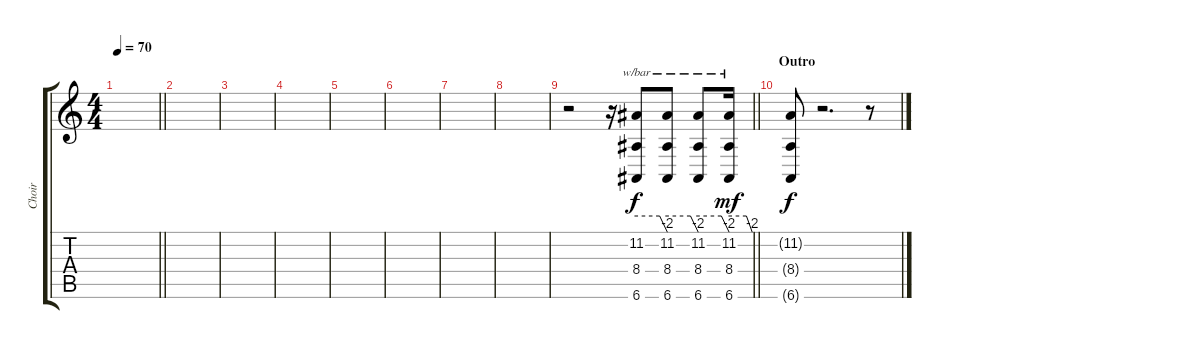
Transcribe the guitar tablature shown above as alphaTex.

\track ("Choir" "Choir") {instrument applause}
\staff {score tabs}
\tuning (E4 B3 G3 D3 A2 E2) {hide}
\ts (4 4)
\tempo 70
\clef g2
\barLineRight lightlight
\ks c
|
\section ("" "")
|
|
|
|
|
|
|
\barLineRight lightlight
r.2 r.16 (11.2 8.4 6.6).8{tbe (custom default 0 0 45 0 60 -8)} (11.2 8.4 6.6).8{tbe (custom default 0 0 45 0 60 -8)} (11.2 8.4 6.6).8{tbe (custom default 0 0 45 0 60 -8)} (11.2 8.4 6.6).16{tbe (custom default 0 0 45 0 60 -8) dy mf} |
\section ("" "Outro")
(11.2{t} 8.4{t} 6.6{t}).8{dy f} r.2{d} r.8
